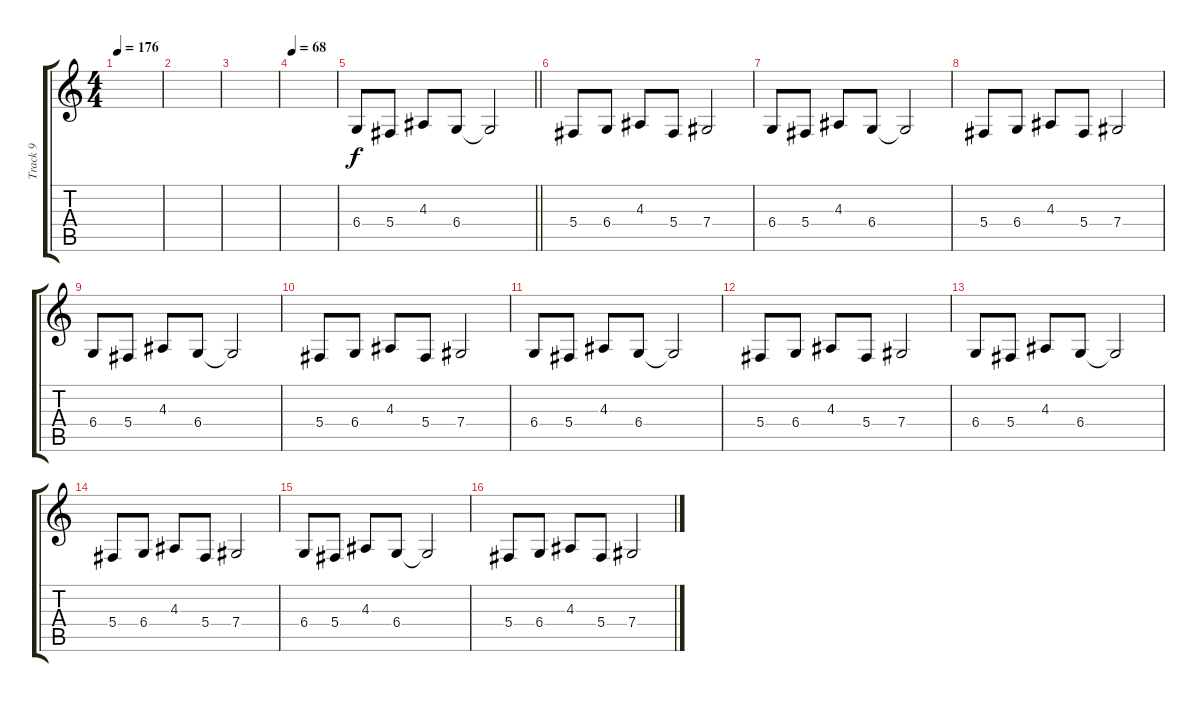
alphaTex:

\track ("Track 9" "Track 9") {instrument electricpiano2}
\staff {score tabs}
\tuning (Eb4 Bb3 Gb3 Db3 Ab2 Eb2) {hide}
\ts (4 4)
\tempo 176
\clef g2
\ks c
|
|
|
\tempo 68
|
\barLineRight lightlight
6.4.8 5.4.8 4.3.8 6.4.8 6.4{t}.2 |
5.4.8 6.4.8 4.3.8 5.4.8 7.4.2 |
6.4.8 5.4.8 4.3.8 6.4.8 6.4{t}.2 |
5.4.8 6.4.8 4.3.8 5.4.8 7.4.2 |
6.4.8 5.4.8 4.3.8 6.4.8 6.4{t}.2 |
5.4.8 6.4.8 4.3.8 5.4.8 7.4.2 |
6.4.8 5.4.8 4.3.8 6.4.8 6.4{t}.2 |
5.4.8 6.4.8 4.3.8 5.4.8 7.4.2 |
6.4.8 5.4.8 4.3.8 6.4.8 6.4{t}.2 |
5.4.8 6.4.8 4.3.8 5.4.8 7.4.2 |
6.4.8 5.4.8 4.3.8 6.4.8 6.4{t}.2 |
5.4.8 6.4.8 4.3.8 5.4.8 7.4.2
